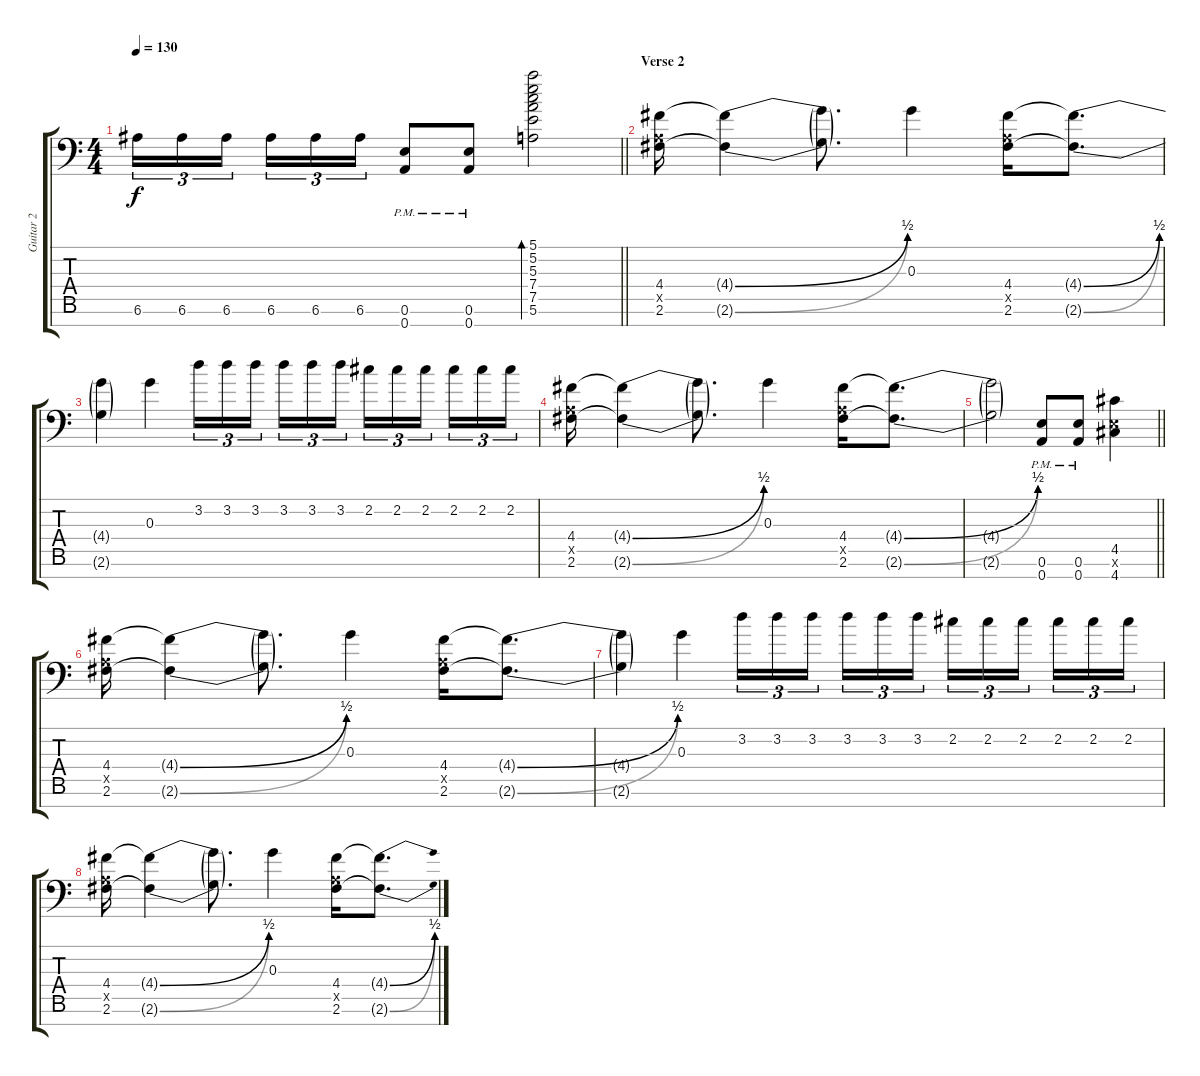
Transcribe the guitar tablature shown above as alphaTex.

\track ("Guitar 2" "Guitar 2") {instrument distortionguitar}
\staff {score tabs}
\tuning (E4 B3 G3 D3 A2 E2 A1) {hide}
\ts (4 4)
\tempo 130
\clef f4
\barLineRight lightlight
\ks c
6.6.16{tu (3 2) dy f} 6.6.16{tu (3 2)} 6.6.16{tu (3 2) beam splitsecondary} 6.6.16{tu (3 2)} 6.6.16{tu (3 2)} 6.6.16{tu (3 2)} (0.6{pm} 0.7{pm}).8 (0.6{pm} 0.7{pm}).8 (5.1 5.2 5.3 7.4 7.5 5.6).2{bd 60} |
\section ("" "Verse 2")
(4.4 0.5{x} 2.6).16 (4.4{be (bend 0 0 60 2) t} 2.6{be (bend 0 0 60 2) t}).4 (4.4{t} 2.6{t}).8{d} 0.3.4 (4.4 0.5{x} 2.6).16 (4.4{be (bend 0 0 60 2) t} 2.6{be (bend 0 0 60 2) t}).8{d} |
(4.4{t} 2.6{t}).4 0.3.4 3.2.16{tu (3 2)} 3.2.16{tu (3 2)} 3.2.16{tu (3 2) beam splitsecondary} 3.2.16{tu (3 2)} 3.2.16{tu (3 2)} 3.2.16{tu (3 2)} 2.2.16{tu (3 2)} 2.2.16{tu (3 2)} 2.2.16{tu (3 2) beam splitsecondary} 2.2.16{tu (3 2)} 2.2.16{tu (3 2)} 2.2.16{tu (3 2)} |
(4.4 0.5{x} 2.6).16 (4.4{be (bend 0 0 60 2) t} 2.6{be (bend 0 0 60 2) t}).4 (4.4{t} 2.6{t}).8{d} 0.3.4 (4.4 0.5{x} 2.6).16 (4.4{be (bend 0 0 60 2) t} 2.6{be (bend 0 0 60 2) t}).8{d} |
\barLineRight lightlight
(4.4{t} 2.6{t}).2 (0.6{pm} 0.7{pm}).8 (0.6{pm} 0.7{pm}).8 (4.5 0.6{x} 4.7).4 |
(4.4 0.5{x} 2.6).16 (4.4{be (bend 0 0 60 2) t} 2.6{be (bend 0 0 60 2) t}).4 (4.4{t} 2.6{t}).8{d} 0.3.4 (4.4 0.5{x} 2.6).16 (4.4{be (bend 0 0 60 2) t} 2.6{be (bend 0 0 60 2) t}).8{d} |
(4.4{t} 2.6{t}).4 0.3.4 3.2.16{tu (3 2)} 3.2.16{tu (3 2)} 3.2.16{tu (3 2) beam splitsecondary} 3.2.16{tu (3 2)} 3.2.16{tu (3 2)} 3.2.16{tu (3 2)} 2.2.16{tu (3 2)} 2.2.16{tu (3 2)} 2.2.16{tu (3 2) beam splitsecondary} 2.2.16{tu (3 2)} 2.2.16{tu (3 2)} 2.2.16{tu (3 2)} |
(4.4 0.5{x} 2.6).16 (4.4{be (bend 0 0 60 2) t} 2.6{be (bend 0 0 60 2) t}).4 (4.4{t} 2.6{t}).8{d} 0.3.4 (4.4 0.5{x} 2.6).16 (4.4{be (bend 0 0 60 2) t} 2.6{be (bend 0 0 60 2) t}).8{d}
